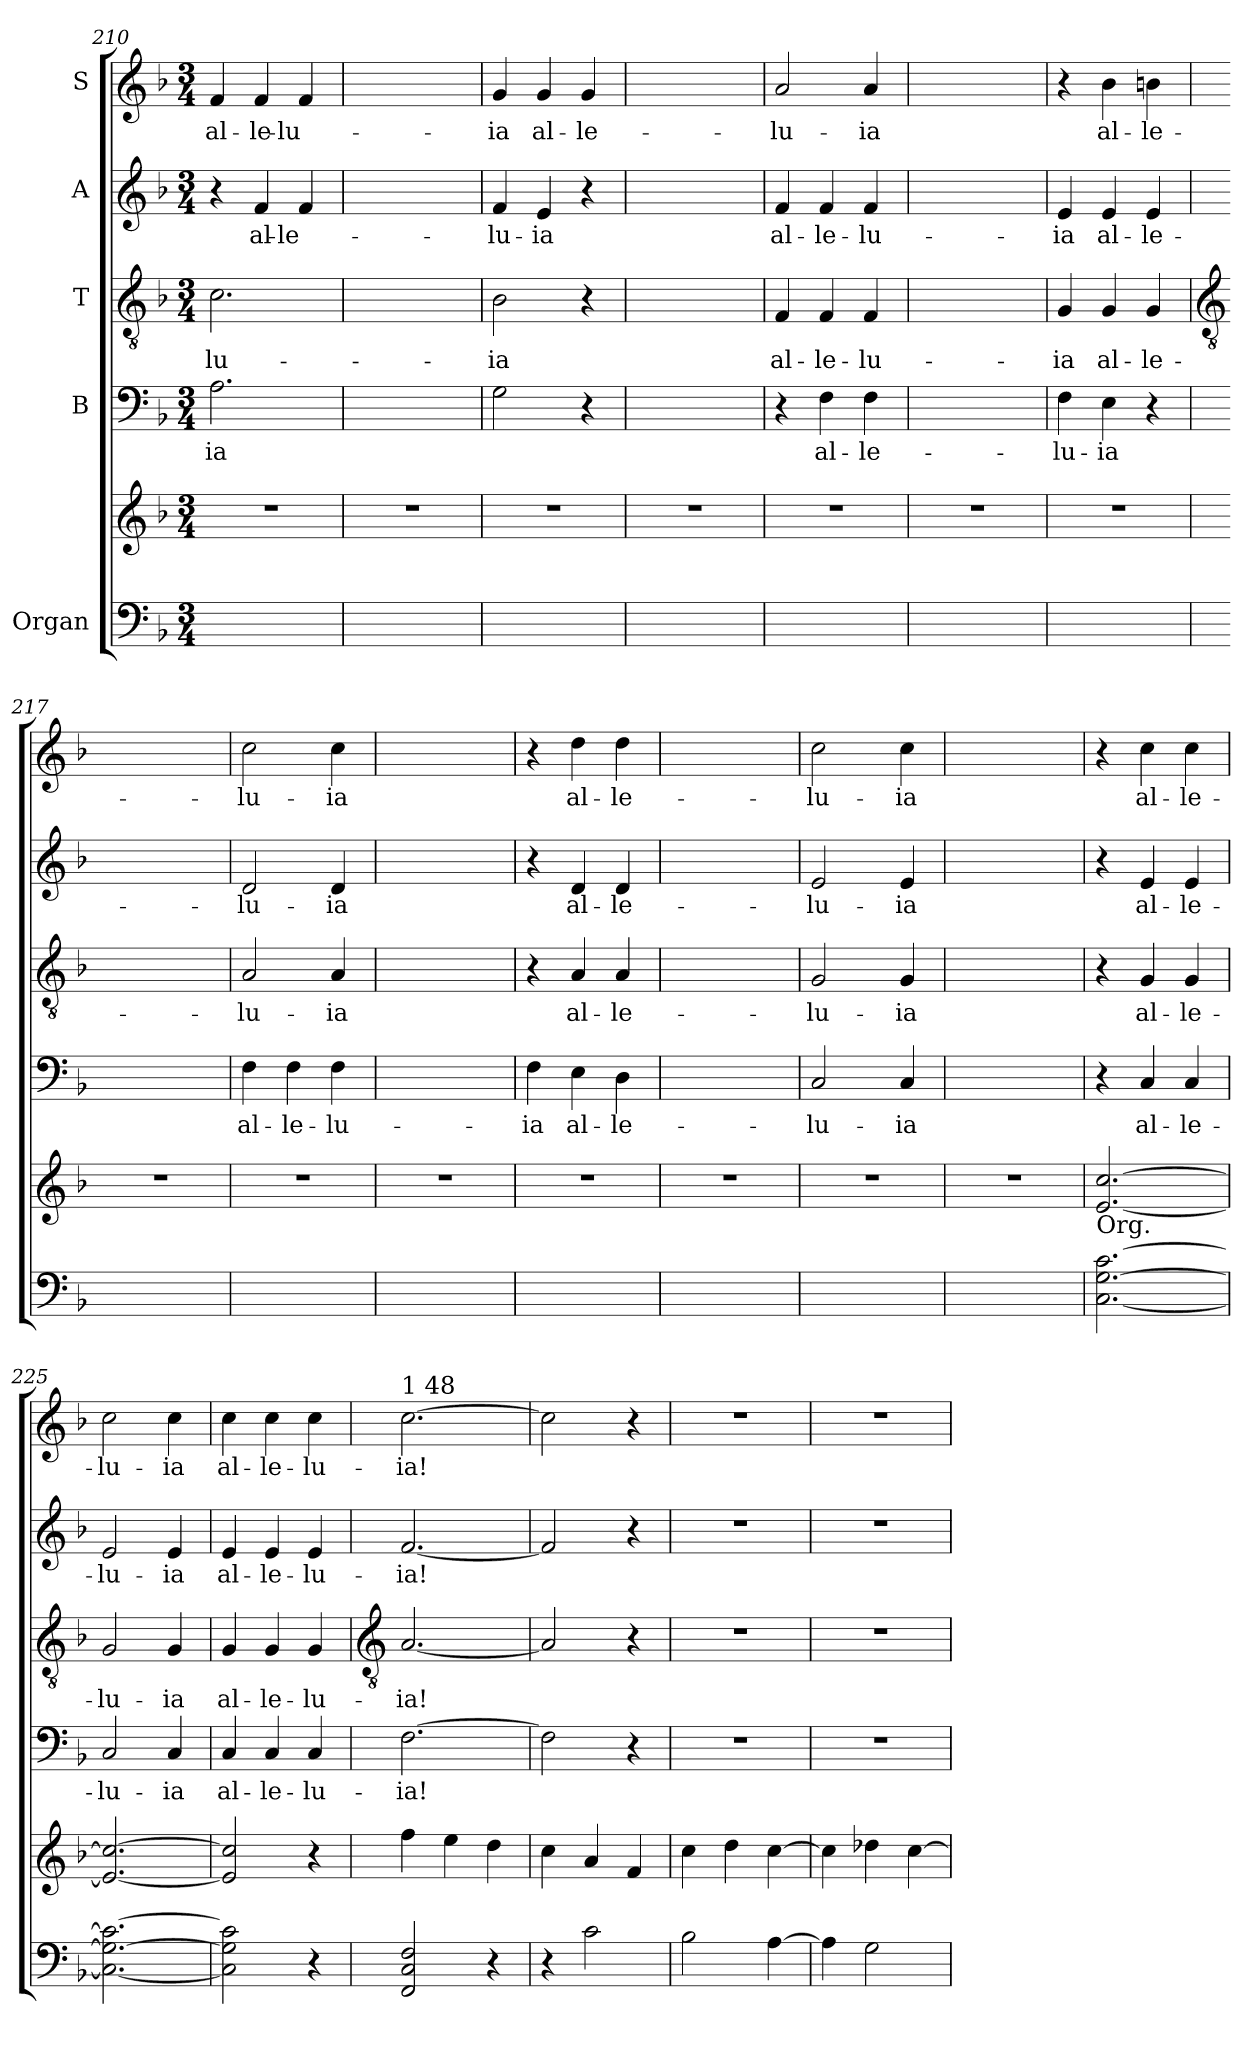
**kern	**kern	**kern	**text	**kern	**text	**kern	**text	**kern	**text
*part5	*part5	*part4	*part4	*part3	*part3	*part2	*part2	*part1	*part1
*staff6	*staff5	*staff4	*staff4	*staff3	*staff3	*staff2	*staff2	*staff1	*staff1
*I"Organ	*	*I"B	*	*I"T	*	*I"A	*	*I"S	*
!!LO:LB:g=z
*clefF4	*clefG2	*clefF4	*	*clefGv2	*	*clefG2	*	*clefG2	*
*k[b-]	*k[b-]	*k[b-]	*	*k[b-]	*	*k[b-]	*	*k[b-]	*
*F:	*F:	*F:	*	*F:	*	*F:	*	*F:	*
*M3/4	*M3/4	*M3/4	*	*M3/4	*	*M3/4	*	*M3/4	*
=210	=210	=210	=210	=210	=210	=210	=210	=210	=210
!	!LO:N:vis=1	!	!LO:LY:b	!	!LO:LY:b	!	!	!	!LO:LY:b
4ryy	2.r	2.A\	-ia	2.c\	-lu-	4r	.	4f/	al-
!	!	!	!	!	!	!	!LO:LY:b	!	!LO:LY:b
4ryy	.	.	.	.	.	4f/	al-	4f/	-le-
!	!	!	!	!	!	!	!LO:LY:b	!	!LO:LY:b
4ryy	.	.	.	.	.	4f/	-le-	4f/	-lu-
=211	=211	=211	=211	=211	=211	=211	=211	=211	=211
!	!LO:N:vis=1	!	!	!	!	!	!	!	!
4ryy	2.r	4ryy	.	4ryy	.	4ryy	.	4ryy	.
4ryy	.	4ryy	.	4ryy	.	4ryy	.	4ryy	.
4ryy	.	4ryy	.	4ryy	.	4ryy	.	4ryy	.
=212	=212	=212	=212	=212	=212	=212	=212	=212	=212
!	!LO:N:vis=1	!	!	!	!LO:LY:b	!	!LO:LY:b	!	!LO:LY:b
4ryy	2.r	2G\	.	2B-\	-ia	4f/	-lu-	4g/	-ia
!	!	!	!	!	!	!	!LO:LY:b	!	!LO:LY:b
4ryy	.	.	.	.	.	4e/	-ia	4g/	al-
!	!	!	!	!	!	!	!	!	!LO:LY:b
4ryy	.	4r	.	4r	.	4r	.	4g/	-le-
=213	=213	=213	=213	=213	=213	=213	=213	=213	=213
!	!LO:N:vis=1	!	!	!	!	!	!	!	!
4ryy	2.r	4ryy	.	4ryy	.	4ryy	.	4ryy	.
4ryy	.	4ryy	.	4ryy	.	4ryy	.	4ryy	.
4ryy	.	4ryy	.	4ryy	.	4ryy	.	4ryy	.
=214	=214	=214	=214	=214	=214	=214	=214	=214	=214
!	!LO:N:vis=1	!	!	!	!LO:LY:b	!	!LO:LY:b	!	!LO:LY:b
4ryy	2.r	4r	.	4F/	al-	4f/	al-	2a/	-lu-
!	!	!	!LO:LY:b	!	!LO:LY:b	!	!LO:LY:b	!	!
4ryy	.	4F\	al-	4F/	-le-	4f/	-le-	.	.
!	!	!	!LO:LY:b	!	!LO:LY:b	!	!LO:LY:b	!	!LO:LY:b
4ryy	.	4F\	-le-	4F/	-lu-	4f/	-lu-	4a/	-ia
=215	=215	=215	=215	=215	=215	=215	=215	=215	=215
!	!LO:N:vis=1	!	!	!	!	!	!	!	!
4ryy	2.r	4ryy	.	4ryy	.	4ryy	.	4ryy	.
4ryy	.	4ryy	.	4ryy	.	4ryy	.	4ryy	.
4ryy	.	4ryy	.	4ryy	.	4ryy	.	4ryy	.
=216	=216	=216	=216	=216	=216	=216	=216	=216	=216
!	!LO:N:vis=1	!	!LO:LY:b	!	!LO:LY:b	!	!LO:LY:b	!	!
4ryy	2.r	4F\	-lu-	4G/	-ia	4e/	-ia	4r	.
!	!	!	!LO:LY:b	!	!LO:LY:b	!	!LO:LY:b	!	!LO:LY:b
4ryy	.	4E\	-ia	4G/	al-	4e/	al-	4b-\	al-
!	!	!	!	!	!LO:LY:b	!	!LO:LY:b	!	!LO:LY:b
4ryy	.	4r	.	4G/	-le-	4e/	-le-	4bn\	-le-
!!LO:LB:g=z
=217	=217	=217	=217	=217	=217	=217	=217	=217	=217
*	*	*	*	*clefGv2	*	*	*	*	*
!	!LO:N:vis=1	!	!	!	!	!	!	!	!
4ryy	2.r	4ryy	.	4ryy	.	4ryy	.	4ryy	.
4ryy	.	4ryy	.	4ryy	.	4ryy	.	4ryy	.
4ryy	.	4ryy	.	4ryy	.	4ryy	.	4ryy	.
=218	=218	=218	=218	=218	=218	=218	=218	=218	=218
!	!LO:N:vis=1	!	!LO:LY:b	!	!LO:LY:b	!	!LO:LY:b	!	!LO:LY:b
4ryy	2.r	4F\	al-	2A/	-lu-	2d/	-lu-	2cc\	-lu-
!	!	!	!LO:LY:b	!	!	!	!	!	!
4ryy	.	4F\	-le-	.	.	.	.	.	.
!	!	!	!LO:LY:b	!	!LO:LY:b	!	!LO:LY:b	!	!LO:LY:b
4ryy	.	4F\	-lu-	4A/	-ia	4d/	-ia	4cc\	-ia
=219	=219	=219	=219	=219	=219	=219	=219	=219	=219
!	!LO:N:vis=1	!	!	!	!	!	!	!	!
4ryy	2.r	4ryy	.	4ryy	.	4ryy	.	4ryy	.
4ryy	.	4ryy	.	4ryy	.	4ryy	.	4ryy	.
4ryy	.	4ryy	.	4ryy	.	4ryy	.	4ryy	.
=220	=220	=220	=220	=220	=220	=220	=220	=220	=220
!	!LO:N:vis=1	!	!LO:LY:b	!	!	!	!	!	!
4ryy	2.r	4F\	-ia	4r	.	4r	.	4r	.
!	!	!	!LO:LY:b	!	!LO:LY:b	!	!LO:LY:b	!	!LO:LY:b
4ryy	.	4E\	al-	4A/	al-	4d/	al-	4dd\	al-
!	!	!	!LO:LY:b	!	!LO:LY:b	!	!LO:LY:b	!	!LO:LY:b
4ryy	.	4D\	-le-	4A/	-le-	4d/	-le-	4dd\	-le-
=221	=221	=221	=221	=221	=221	=221	=221	=221	=221
!	!LO:N:vis=1	!	!	!	!	!	!	!	!
4ryy	2.r	4ryy	.	4ryy	.	4ryy	.	4ryy	.
4ryy	.	4ryy	.	4ryy	.	4ryy	.	4ryy	.
4ryy	.	4ryy	.	4ryy	.	4ryy	.	4ryy	.
=222	=222	=222	=222	=222	=222	=222	=222	=222	=222
!	!LO:N:vis=1	!	!LO:LY:b	!	!LO:LY:b	!	!LO:LY:b	!	!LO:LY:b
4ryy	2.r	2C/	-lu-	2G/	-lu-	2e/	-lu-	2cc\	-lu-
4ryy	.	.	.	.	.	.	.	.	.
!	!	!	!LO:LY:b	!	!LO:LY:b	!	!LO:LY:b	!	!LO:LY:b
4ryy	.	4C/	-ia	4G/	-ia	4e/	-ia	4cc\	-ia
=223	=223	=223	=223	=223	=223	=223	=223	=223	=223
!	!LO:N:vis=1	!	!	!	!	!	!	!	!
4ryy	2.r	4ryy	.	4ryy	.	4ryy	.	4ryy	.
4ryy	.	4ryy	.	4ryy	.	4ryy	.	4ryy	.
4ryy	.	4ryy	.	4ryy	.	4ryy	.	4ryy	.
=224	=224	=224	=224	=224	=224	=224	=224	=224	=224
!	!LO:TX:b:t=Org.	!	!	!	!	!	!	!	!
[2.C\ [2.G\ [2.c\	[2.e/ [2.cc/	4r	.	4r	.	4r	.	4r	.
!	!	!	!LO:LY:b	!	!LO:LY:b	!	!LO:LY:b	!	!LO:LY:b
.	.	4C/	al-	4G/	al-	4e/	al-	4cc\	al-
!	!	!	!LO:LY:b	!	!LO:LY:b	!	!LO:LY:b	!	!LO:LY:b
.	.	4C/	-le-	4G/	-le-	4e/	-le-	4cc\	-le-
=225	=225	=225	=225	=225	=225	=225	=225	=225	=225
!	!	!	!LO:LY:b	!	!LO:LY:b	!	!LO:LY:b	!	!LO:LY:b
2.C\_ 2.G\_ 2.c\_	2.e/_ 2.cc/_	2C/	-lu-	2G/	-lu-	2e/	-lu-	2cc\	-lu-
!	!	!	!LO:LY:b	!	!LO:LY:b	!	!LO:LY:b	!	!LO:LY:b
.	.	4C/	-ia	4G/	-ia	4e/	-ia	4cc\	-ia
=226	=226	=226	=226	=226	=226	=226	=226	=226	=226
!	!	!	!LO:LY:b	!	!LO:LY:b	!	!LO:LY:b	!	!LO:LY:b
2C\] 2G\] 2c\]	2e/] 2cc/]	4C/	al-	4G/	al-	4e/	al-	4cc\	al-
!	!	!	!LO:LY:b	!	!LO:LY:b	!	!LO:LY:b	!	!LO:LY:b
.	.	4C/	-le-	4G/	-le-	4e/	-le-	4cc\	-le-
!	!	!	!LO:LY:b	!	!LO:LY:b	!	!LO:LY:b	!	!LO:LY:b
4r	4r	4C/	-lu-	4G/	-lu-	4e/	-lu-	4cc\	-lu-
!!LO:LB:g=z
=227	=227	=227	=227	=227	=227	=227	=227	=227	=227
*	*	*	*	*clefGv2	*	*	*	*	*
!	!	!	!	!	!	!	!	!LO:TX:a:t=1 48	!
!	!	!	!LO:LY:b	!	!LO:LY:b	!	!LO:LY:b	!	!LO:LY:b
2FF/ 2C/ 2F/	4ff\	[2.F\	-ia!	[2.A/	-ia!	[2.f/	-ia!	[2.cc\	-ia!
.	4ee\	.	.	.	.	.	.	.	.
4r	4dd\	.	.	.	.	.	.	.	.
=228	=228	=228	=228	=228	=228	=228	=228	=228	=228
4r	4cc\	2F\]	.	2A/]	.	2f/]	.	2cc\]	.
2c\	4a/	.	.	.	.	.	.	.	.
.	4f/	4r	.	4r	.	4r	.	4r	.
=229	=229	=229	=229	=229	=229	=229	=229	=229	=229
!	!	!LO:N:vis=1	!	!LO:N:vis=1	!	!LO:N:vis=1	!	!LO:N:vis=1	!
2B-\	4cc\	2.r	.	2.r	.	2.r	.	2.r	.
.	4dd\	.	.	.	.	.	.	.	.
[4A\	[4cc\	.	.	.	.	.	.	.	.
=230	=230	=230	=230	=230	=230	=230	=230	=230	=230
!	!	!LO:N:vis=1	!	!LO:N:vis=1	!	!LO:N:vis=1	!	!LO:N:vis=1	!
4A\]	4cc\]	2.r	.	2.r	.	2.r	.	2.r	.
2G\	4dd-X\	.	.	.	.	.	.	.	.
.	[4cc\	.	.	.	.	.	.	.	.
=	=	=	=	=	=	=	=	=	=
*-	*-	*-	*-	*-	*-	*-	*-	*-	*-
